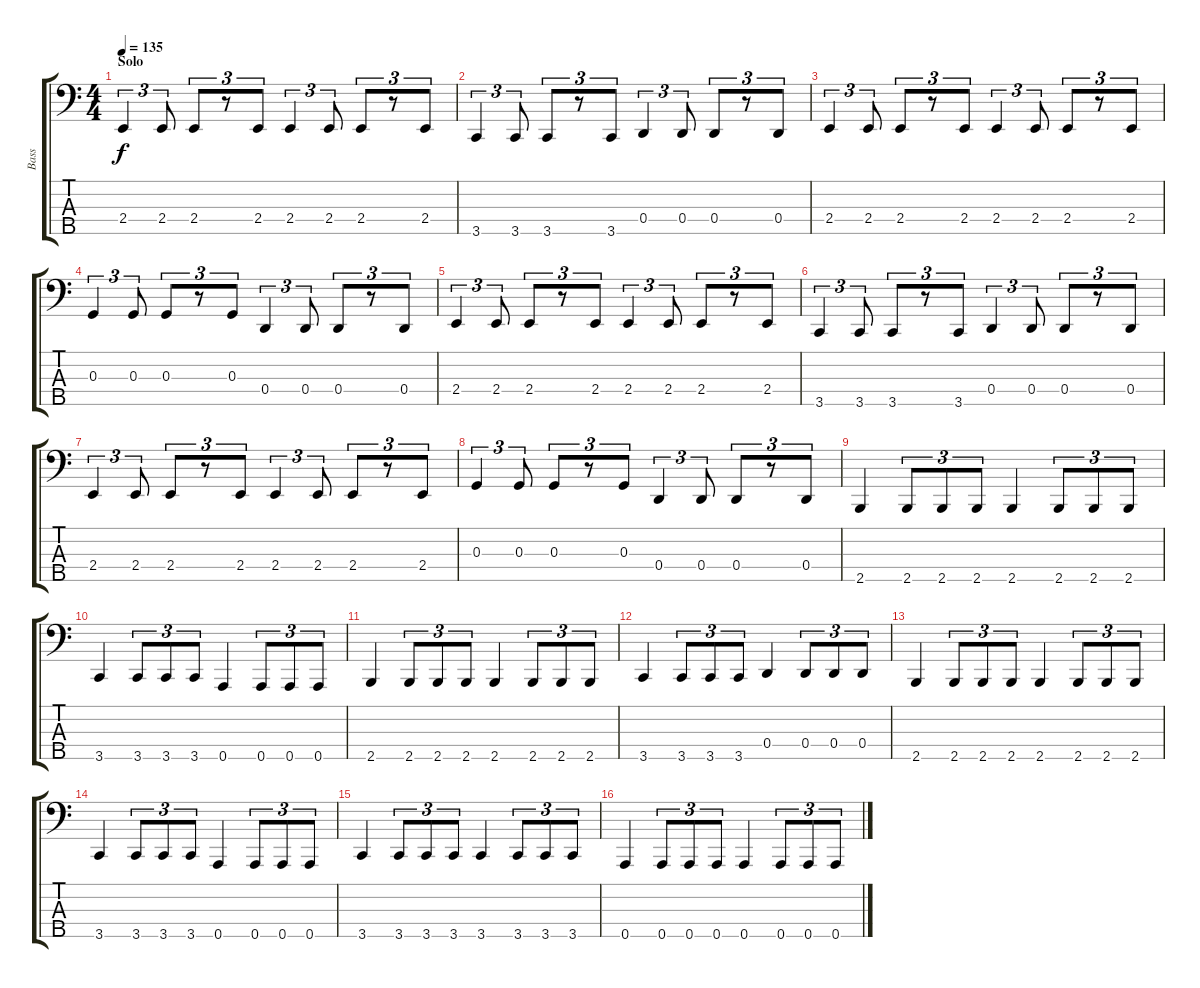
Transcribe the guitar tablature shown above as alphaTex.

\track ("Bass" "Bass") {instrument electricbassfinger}
\staff {score tabs}
\tuning (F2 C2 G1 D1 A0) {hide}
\ts (4 4)
\section ("" "Solo")
\tempo 135
\clef f4
\ks c
2.4.4{tu (3 2) dy f} 2.4.8{tu (3 2)} 2.4.8{tu (3 2)} r.8{tu (3 2)} 2.4.8{tu (3 2)} 2.4.4{tu (3 2)} 2.4.8{tu (3 2)} 2.4.8{tu (3 2)} r.8{tu (3 2)} 2.4.8{tu (3 2)} |
3.5.4{tu (3 2)} 3.5.8{tu (3 2)} 3.5.8{tu (3 2)} r.8{tu (3 2)} 3.5.8{tu (3 2)} 0.4.4{tu (3 2)} 0.4.8{tu (3 2)} 0.4.8{tu (3 2)} r.8{tu (3 2)} 0.4.8{tu (3 2)} |
2.4.4{tu (3 2)} 2.4.8{tu (3 2)} 2.4.8{tu (3 2)} r.8{tu (3 2)} 2.4.8{tu (3 2)} 2.4.4{tu (3 2)} 2.4.8{tu (3 2)} 2.4.8{tu (3 2)} r.8{tu (3 2)} 2.4.8{tu (3 2)} |
0.3.4{tu (3 2)} 0.3.8{tu (3 2)} 0.3.8{tu (3 2)} r.8{tu (3 2)} 0.3.8{tu (3 2)} 0.4.4{tu (3 2)} 0.4.8{tu (3 2)} 0.4.8{tu (3 2)} r.8{tu (3 2)} 0.4.8{tu (3 2)} |
2.4.4{tu (3 2)} 2.4.8{tu (3 2)} 2.4.8{tu (3 2)} r.8{tu (3 2)} 2.4.8{tu (3 2)} 2.4.4{tu (3 2)} 2.4.8{tu (3 2)} 2.4.8{tu (3 2)} r.8{tu (3 2)} 2.4.8{tu (3 2)} |
3.5.4{tu (3 2)} 3.5.8{tu (3 2)} 3.5.8{tu (3 2)} r.8{tu (3 2)} 3.5.8{tu (3 2)} 0.4.4{tu (3 2)} 0.4.8{tu (3 2)} 0.4.8{tu (3 2)} r.8{tu (3 2)} 0.4.8{tu (3 2)} |
2.4.4{tu (3 2)} 2.4.8{tu (3 2)} 2.4.8{tu (3 2)} r.8{tu (3 2)} 2.4.8{tu (3 2)} 2.4.4{tu (3 2)} 2.4.8{tu (3 2)} 2.4.8{tu (3 2)} r.8{tu (3 2)} 2.4.8{tu (3 2)} |
0.3.4{tu (3 2)} 0.3.8{tu (3 2)} 0.3.8{tu (3 2)} r.8{tu (3 2)} 0.3.8{tu (3 2)} 0.4.4{tu (3 2)} 0.4.8{tu (3 2)} 0.4.8{tu (3 2)} r.8{tu (3 2)} 0.4.8{tu (3 2)} |
2.5.4 2.5.8{tu (3 2)} 2.5.8{tu (3 2)} 2.5.8{tu (3 2)} 2.5.4 2.5.8{tu (3 2)} 2.5.8{tu (3 2)} 2.5.8{tu (3 2)} |
3.5.4 3.5.8{tu (3 2)} 3.5.8{tu (3 2)} 3.5.8{tu (3 2)} 0.5.4 0.5.8{tu (3 2)} 0.5.8{tu (3 2)} 0.5.8{tu (3 2)} |
2.5.4 2.5.8{tu (3 2)} 2.5.8{tu (3 2)} 2.5.8{tu (3 2)} 2.5.4 2.5.8{tu (3 2)} 2.5.8{tu (3 2)} 2.5.8{tu (3 2)} |
3.5.4 3.5.8{tu (3 2)} 3.5.8{tu (3 2)} 3.5.8{tu (3 2)} 0.4.4 0.4.8{tu (3 2)} 0.4.8{tu (3 2)} 0.4.8{tu (3 2)} |
2.5.4 2.5.8{tu (3 2)} 2.5.8{tu (3 2)} 2.5.8{tu (3 2)} 2.5.4 2.5.8{tu (3 2)} 2.5.8{tu (3 2)} 2.5.8{tu (3 2)} |
3.5.4 3.5.8{tu (3 2)} 3.5.8{tu (3 2)} 3.5.8{tu (3 2)} 0.5.4 0.5.8{tu (3 2)} 0.5.8{tu (3 2)} 0.5.8{tu (3 2)} |
3.5.4 3.5.8{tu (3 2)} 3.5.8{tu (3 2)} 3.5.8{tu (3 2)} 3.5.4 3.5.8{tu (3 2)} 3.5.8{tu (3 2)} 3.5.8{tu (3 2)} |
0.5.4 0.5.8{tu (3 2)} 0.5.8{tu (3 2)} 0.5.8{tu (3 2)} 0.5.4 0.5.8{tu (3 2)} 0.5.8{tu (3 2)} 0.5.8{tu (3 2)}
